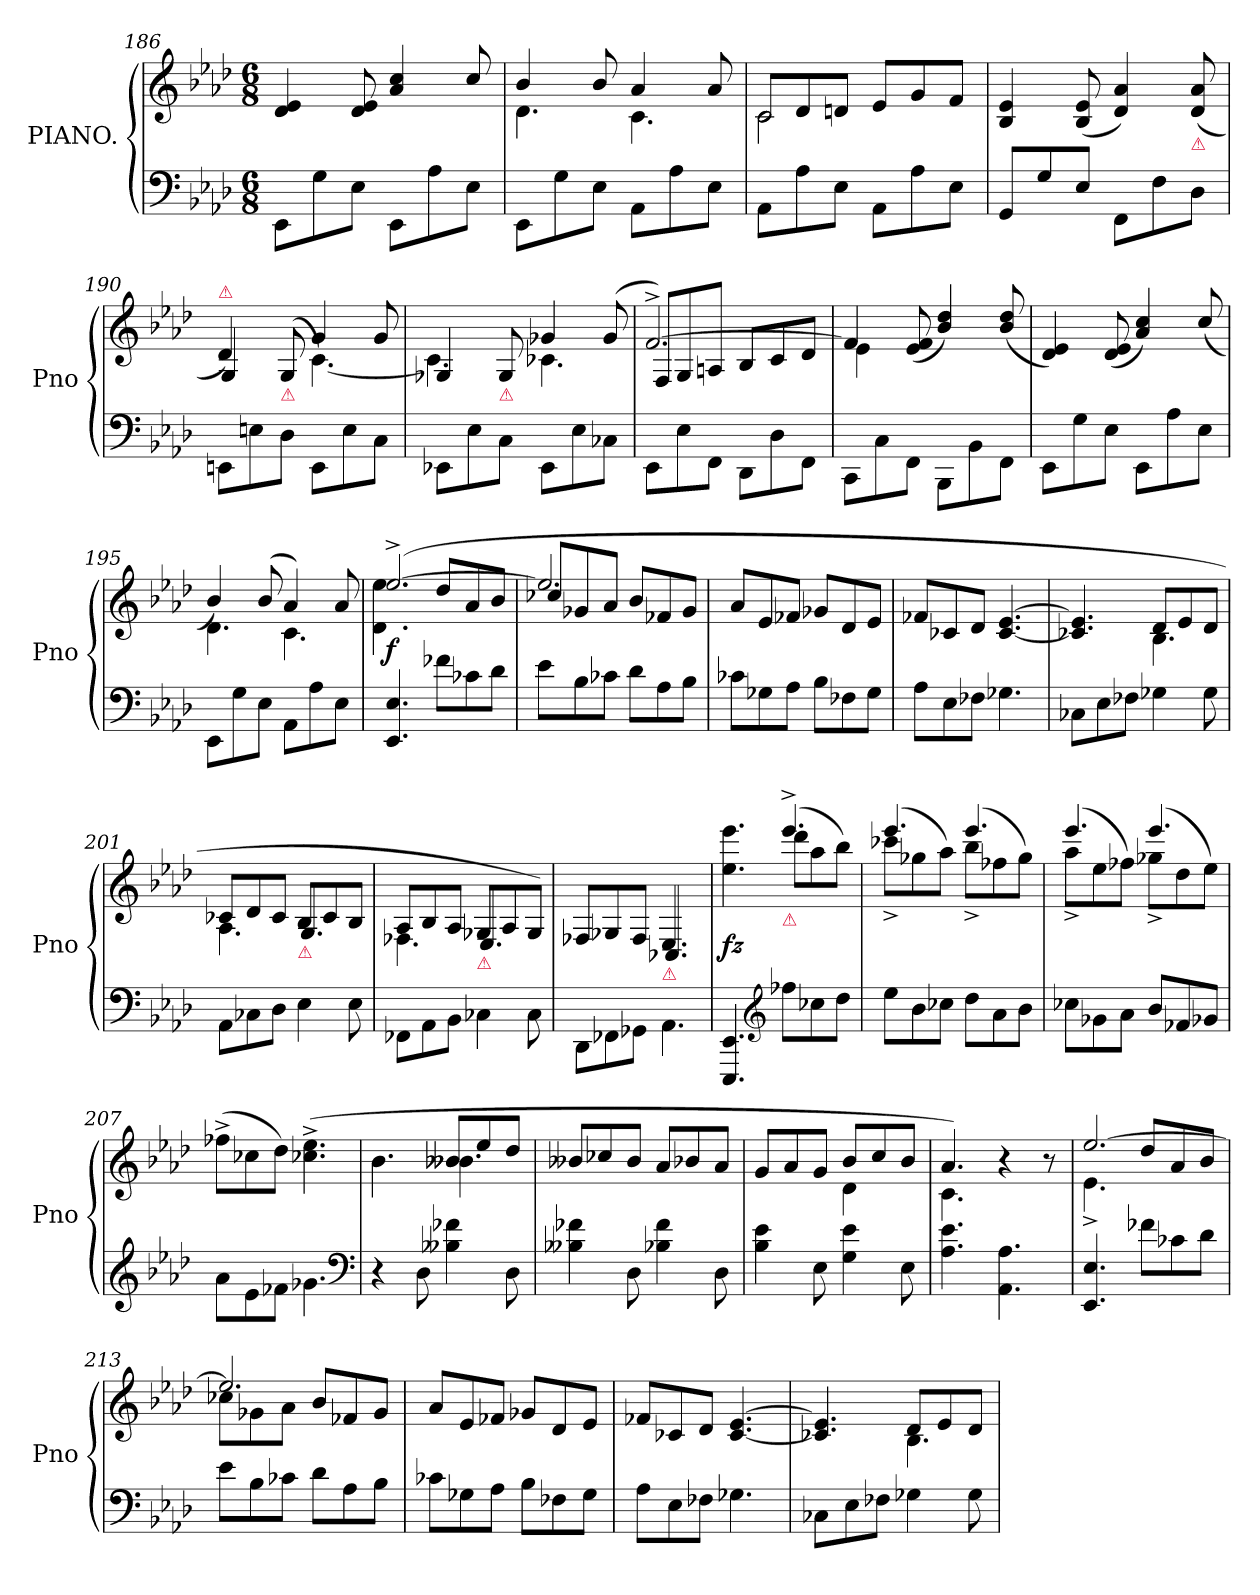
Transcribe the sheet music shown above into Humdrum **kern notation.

**kern	**kern	**dynam
*part1	*part1	*part1
*staff2	*staff1	*staff1/2
*I"PIANO.	*	*
*I'Pno	*	*
*clefF4	*clefG2	*
*k[b-e-a-d-]	*k[b-e-a-d-]	*
*A-:	*A-:	*
*M6/8	*M6/8	*
=186	=186	=186
8EE-\L	4d- 4e-	.
8G	.	.
8E-J	8d- 8e-	.
8EE-\L	4a-/ 4cc/	.
8A-	.	.
8E-J	8cc/	.
=187	=187	=187
*	*^	*
8EE-\L	4b-	4.d-	.
8G	.	.	.
8E-J	8b-	.	.
8AA-\L	4a-	4.c	.
8A-	.	.	.
8E-J	8a-	.	.
=188	=188	=188	=188
!	!LO:N:vis=2	!	!
8AA-L	8c	2c	.
8A-	8d-	.	.
8E-J	8dnJ	.	.
8AA-L	8e-L	.	.
8A-	8g	4ryy	.
8E-J	8fJ	.	.
*	*v	*v	*
=189	=189	=189
8GGL	4B- 4e-	.
8G	.	.
8E-J	(<8B- 8e-	.
8FF\L	4d- 4a-)	.
8F	.	.
!	!LO:TX:b:color=crimson:t=⚠	!
8D-J	(<8d- 8a-	.
=190	=190	=190
*	*^	*
!	!LO:TX:a:color=crimson:t=⚠	!	!
8EEn\L	4d-)	4G/	.
8En\	.	.	.
!	!LO:TX:b:color=crimson:t=⚠	!	!
8D-\J	8ryy	(<8G/	.
8EE\L	4g	[4.c)	.
8E	.	.	.
8CJ	8g	.	.
=191	=191	=191	=191
8EE-XL	4G-X	4.c\]	.
8E-	.	.	.
!	!LO:TX:b:color=crimson:t=⚠	!	!
8C\J	8G-/	.	.
8EE-\L	4g-X	4.c-X	.
8E-	.	.	.
8C-XJ	(<8g-	.	.
=192	=192	=192	=192
8EE-\L	[2.f^>)	8F/L	.
8E-\	.	8G/	.
8FF\J	.	8An/J	.
8DD-\L	.	8B-/L	.
8D-\	.	8c/	.
8FF\J	.	8d-/J	.
=193	=193	=193	=193
8CC\L	4f]	4e-	.
8C	.	.	.
8FFJ	(<8e- 8f	2ryy	.
8BBB-\L	4b-/ 4dd-/)	.	.
8BB-	.	.	.
8FFJ	(<8b-/ 8dd-/	.	.
*	*v	*v	*
=194	=194	=194
8EE-\L	4d- 4e-)	.
8G	.	.
8E-J	(<8d- 8e-	.
8EE-\L	4a-/ 4cc/)	.
8A-	.	.
8E-J	(>8cc/	.
=195	=195	=195
*	*^	*
8EE-\L	4b-)	4.d-	.
8G	.	.	.
8E-J	(>8b-	.	.
8AA-L	4a-)	4.c	.
8A-	.	.	.
8E-J	8a-	.	.
=196	=196	=196	=196
4.EE- 4.E-	(>[2.ee-^>	4.d- 4.ee-	f
8f-XL	.	8dd-/L	.
8c-X	.	8a-	.
8d-\J	.	8b-J	.
=197	=197	=197	=197
8e-\L	2.ee-]	8cc-X/L	.
8B-\	.	8g-X	.
8c-XJ	.	8a-J	.
8d-\L	.	8b-/L	.
8A-	.	8f-X	.
8B-J	.	8g-J	.
*	*v	*v	*
=198	=198	=198
8c-XL	8a-L	.
8G-X	8e-	.
8A-J	8f-XJ	.
8B-L	8g-XL	.
8F-X	8d-	.
8G-J	8e-J	.
=199	=199	=199
8A-L	8f-XL	.
8E-	8c-X	.
8F-XJ	8d-J	.
4.G-X	[4.c- [4.e-	.
=200	=200	=200
*	*^	*
8C-XL	4.c-X] 4.e-]	4.ryy	.
8E-	.	.	.
8F-XJ	.	.	.
4G-X	8d-L	4.B-	.
.	8e-	.	.
8G-	8d-J	.	.
=201	=201	=201	=201
8AA-\L	8c-XL	4.A-	.
8C-X	8d-	.	.
8D-J	8c-J	.	.
!	!LO:TX:b:color=crimson:t=⚠	!	!
4E-\	8B-/L	4.G/	.
.	8c-/	.	.
8E-\	8B-/J	.	.
=202	=202	=202	=202
8FF-X\L	8A-/L	4.F-X	.
8AA-\	8B-/	.	.
8BB-\J	8A-/J	.	.
!	!LO:TX:b:color=crimson:t=⚠	!	!
4C-X\	8G-XL	4.E-/	.
.	8A-/	.	.
8C-\	8G-/J)	.	.
=203	=203	=203	=203
8DD-L	8F-XL	4.ryy	.
8FF-X\	8G-X/	.	.
8GG-X\J	8F-/J	.	.
!	!LO:TX:b:color=crimson:t=⚠	!	!
4.AA-\	4.E-/	4.C-X/	.
=204	=204	=204	=204
4.EEE- 4.EE-	4.ee- 4.eee-	4.ryy	fz
*clefG2	*	*	*
!	!LO:TX:b:color=crimson:t=⚠	!	!
8ff-XL	(>4.eee-^<	8ddd-L	.
8cc-X	.	8aa-	.
8dd-J	.	8bb-J)	.
=205	=205	=205	=205
8ee-L	(>4.eee-	8ccc-X^<L	.
8b-	.	8gg-X	.
8cc-XJ	.	8aa-J)	.
8dd-L	(>4.eee-	8bb-^<L	.
8a-	.	8ff-X	.
8b-J	.	8gg-J)	.
=206	=206	=206	=206
8cc-X\L	(>4.eee-	8aa-^<L	.
8g-X	.	8ee-	.
8a-J	.	8ff-XJ)	.
8b-L	(>4.eee-	8gg-X^<L	.
8f-X	.	8dd-	.
8g-XJ	.	8ee-J)	.
*	*v	*v	*
=207	=207	=207
8a-\L	(>8ff-X^<L	.
8e-	8cc-X	.
8f-XJ	8dd-J)	.
4.g-X\	(>4.cc-X^< 4.ee-^<	.
*clefF4	*	*
=208	=208	=208
*	*^	*
4r	4.b-	4.ryy	.
8D-	.	.	.
4B--X 4f-X	8b--XL	4.b--X	.
.	8ee-	.	.
8D-	8dd-J	.	.
*	*v	*v	*
=209	=209	=209
4B--X 4f-X	8b--X/L	.
.	8cc-X	.
8D-	8b--J	.
4B-X 4f-	8a-L	.
.	8b-X	.
8D-	8a-J	.
=210	=210	=210
*	*^	*
4B- 4e-	8gL	4.ryy	.
.	8a-	.	.
8E-	8gJ	.	.
4G 4e-	8b-L	4d-	.
.	8cc	.	.
8E-	8b-J	8ryy	.
=211	=211	=211	=211
4.A- 4.e-	4.a-)	4.c	.
4.AA- 4.A-	4r	4.ryy	.
.	8r	.	.
=212	=212	=212	=212
4.EE- 4.E-	[2.ee-	4.e-^<	.
8f-XL	.	8dd-/L	.
8c-X	.	8a-	.
8d-J	.	8b-J	.
=213	=213	=213	=213
8e-L	2.ee-]	8cc-XL	.
8B-	.	8g-X	.
8c-XJ	.	8a-J	.
8d-L	.	8b-/L	.
8A-	.	8f-X	.
8B-J	.	8g-J	.
*	*v	*v	*
=214	=214	=214
8c-XL	8a-L	.
8G-X	8e-	.
8A-J	8f-XJ	.
8B-L	8g-XL	.
8F-X	8d-	.
8G-J	8e-J	.
=215	=215	=215
8A-L	8f-XL	.
8E-	8c-X	.
8F-XJ	8d-J	.
4.G-X	[4.c- [4.e-	.
=216	=216	=216
*	*^	*
8C-XL	4.c-X] 4.e-]	4.ryy	.
8E-	.	.	.
8F-XJ	.	.	.
4G-X	8d-L	4.B-	.
.	8e-	.	.
8G-	8d-J	.	.
*	*v	*v	*
=	=	=
*-	*-	*-
